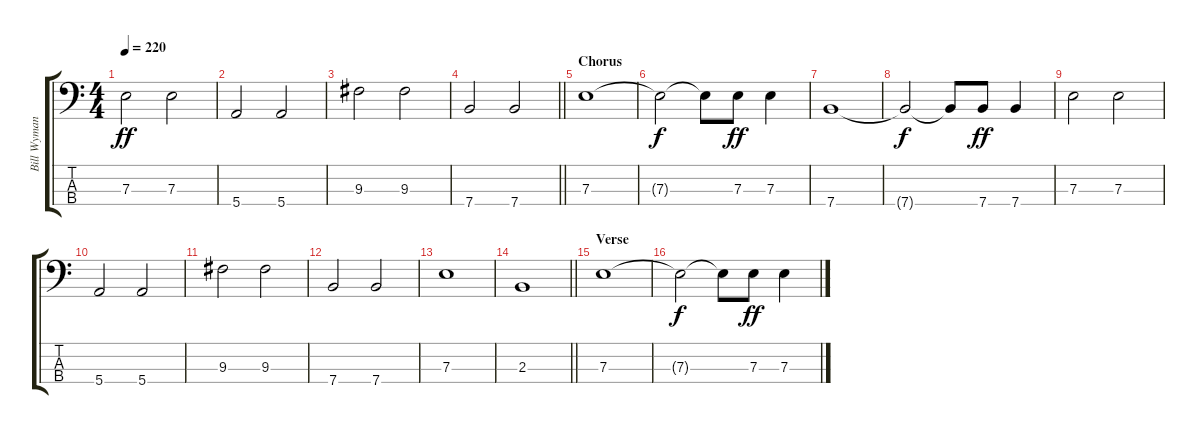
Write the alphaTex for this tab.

\track ("Bill Wyman" "Bill Wyman") {instrument electricbassfinger}
\staff {score tabs}
\tuning (G2 D2 A1 E1) {hide}
\ts (4 4)
\tempo 220
\clef f4
\ks c
7.3.2{dy ff} 7.3.2 |
5.4.2 5.4.2 |
9.3.2 9.3.2 |
\barLineRight lightlight
7.4.2 7.4.2 |
\section ("" "Chorus")
7.3.1 |
7.3{t}.2{dy f} 7.3{t}.8 7.3.8{dy ff} 7.3.4 |
7.4.1 |
7.4{t}.2{dy f} 7.4{t}.8 7.4.8{dy ff} 7.4.4 |
7.3.2 7.3.2 |
5.4.2 5.4.2 |
9.3.2 9.3.2 |
7.4.2 7.4.2 |
7.3.1 |
\barLineRight lightlight
2.3.1 |
\section ("" "Verse")
7.3.1 |
7.3{t}.2{dy f} 7.3{t}.8 7.3.8{dy ff} 7.3.4
